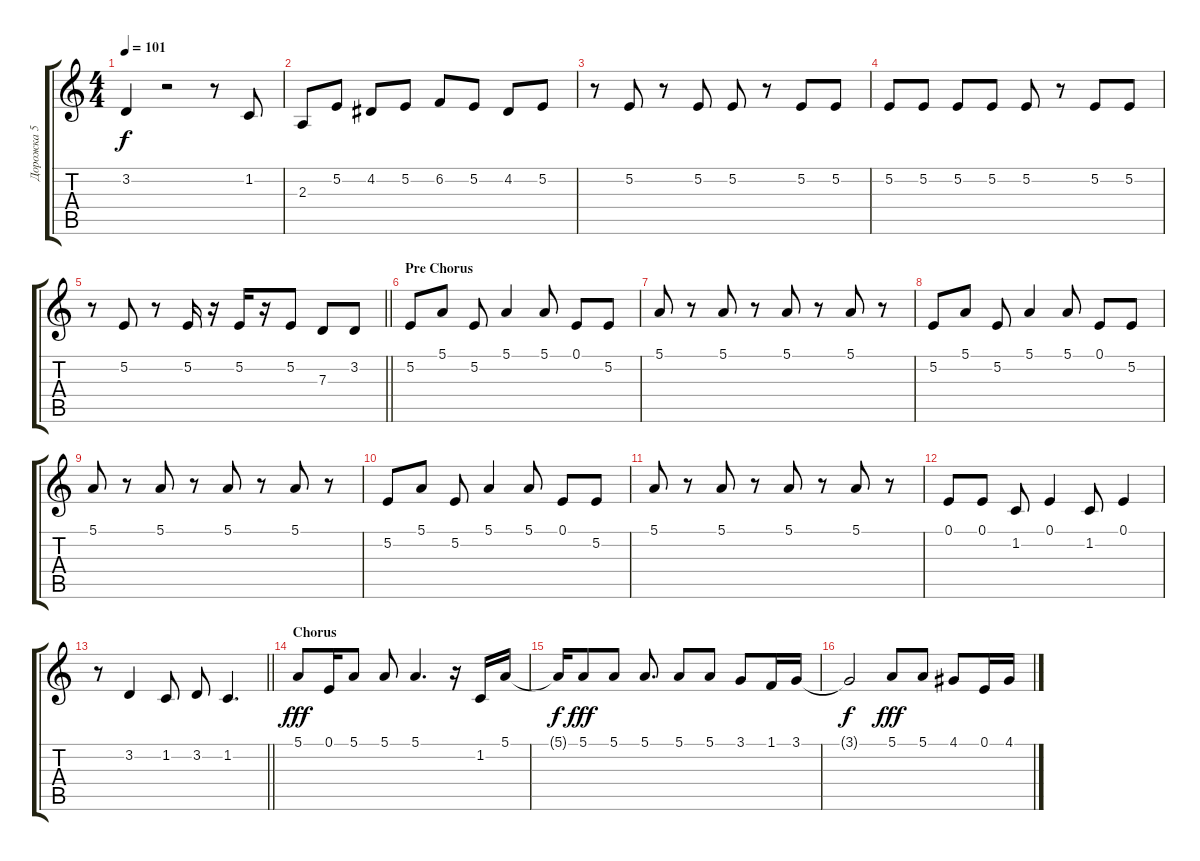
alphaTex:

\track ("Дорожка 5" "Дорожка 5") {instrument altosax}
\staff {score tabs}
\tuning (E4 B3 G3 D3 A2 E2) {hide}
\ts (4 4)
\tempo 101
\clef g2
\ks c
3.2.4{dy f} r.2 r.8 1.2.8 |
2.3.8 5.2.8 4.2.8 5.2.8 6.2.8 5.2.8 4.2.8 5.2.8 |
r.8 5.2.8 r.8 5.2.8 5.2.8 r.8 5.2.8 5.2.8 |
5.2.8 5.2.8 5.2.8 5.2.8 5.2.8 r.8 5.2.8 5.2.8 |
\barLineRight lightlight
r.8 5.2.8 r.8 5.2.16 r.16 5.2.16 r.16 5.2.8 7.3.8 3.2.8 |
\section ("" "Pre Chorus")
5.2.8 5.1.8 5.2.8 5.1.4 5.1.8 0.1.8 5.2.8 |
5.1.8 r.8 5.1.8 r.8 5.1.8 r.8 5.1.8 r.8 |
5.2.8 5.1.8 5.2.8 5.1.4 5.1.8 0.1.8 5.2.8 |
5.1.8 r.8 5.1.8 r.8 5.1.8 r.8 5.1.8 r.8 |
5.2.8 5.1.8 5.2.8 5.1.4 5.1.8 0.1.8 5.2.8 |
5.1.8 r.8 5.1.8 r.8 5.1.8 r.8 5.1.8 r.8 |
0.1.8 0.1.8 1.2.8 0.1.4 1.2.8 0.1.4 |
\barLineRight lightlight
r.8 3.2.4 1.2.8 3.2.8 1.2.4{d} |
\section ("" "Chorus")
5.1.8{dy fff} 0.1.16 5.1.8 5.1.8 5.1.4{d} r.16 1.2.16 5.1.16 |
5.1{t}.16{dy f} 5.1.8{dy fff} 5.1.8 5.1.8{d} 5.1.8 5.1.8 3.1.8 1.1.16 3.1.16 |
3.1{t}.2{dy f} 5.1.8{dy fff} 5.1.8 4.1.8 0.1.16 4.1.16
